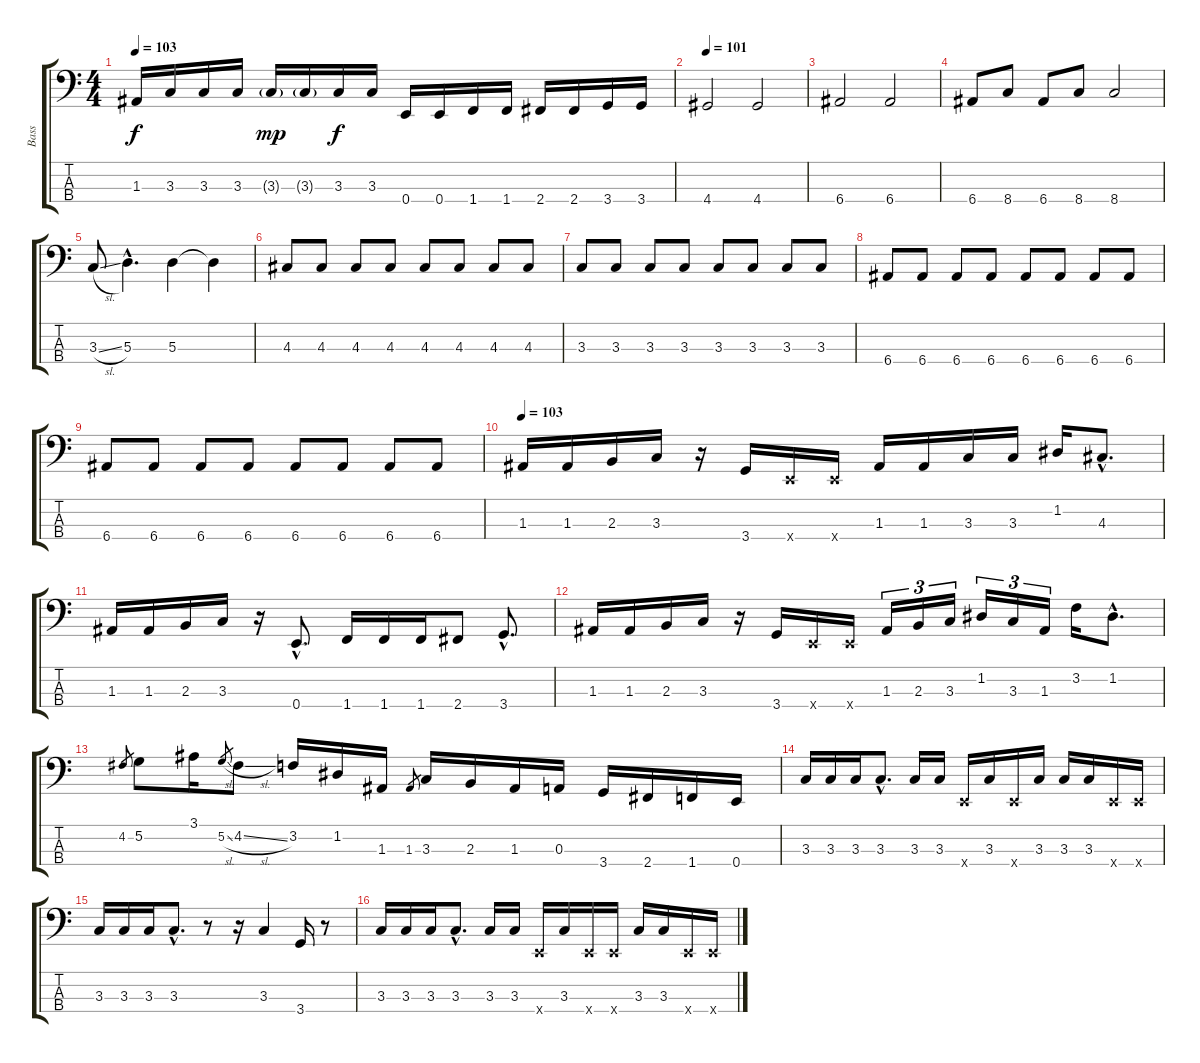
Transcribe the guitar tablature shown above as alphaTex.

\track ("Bass" "Bass") {instrument electricbassfinger}
\staff {score tabs}
\tuning (G2 D2 A1 E1) {hide}
\ts (4 4)
\tempo 103
\clef f4
\ks c
1.3.16{dy f} 3.3.16 3.3.16 3.3.16 3.3{g}.16{dy mp} 3.3{g}.16 3.3.16{dy f} 3.3.16 0.4.16 0.4.16 1.4.16 1.4.16 2.4.16 2.4.16 3.4.16 3.4.16 |
\tempo 101
4.4.2 4.4.2 |
6.4.2 6.4.2 |
6.4.8 8.4.8 6.4.8 8.4.8 8.4.2 |
3.3{sl}.8 5.3{hac}.4{d} 5.3.4 5.3{t}.4 |
4.3.8 4.3.8 4.3.8 4.3.8 4.3.8 4.3.8 4.3.8 4.3.8 |
3.3.8 3.3.8 3.3.8 3.3.8 3.3.8 3.3.8 3.3.8 3.3.8 |
6.4.8 6.4.8 6.4.8 6.4.8 6.4.8 6.4.8 6.4.8 6.4.8 |
6.4.8 6.4.8 6.4.8 6.4.8 6.4.8 6.4.8 6.4.8 6.4.8 |
\tempo 103
1.3.16 1.3.16 2.3.16 3.3.16 r.16 3.4.16 0.4{x}.16 0.4{x}.16 1.3.16 1.3.16 3.3.16 3.3.16 1.2.16 4.3{hac}.8{d} |
1.3.16 1.3.16 2.3.16 3.3.16 r.16 0.4{hac}.8{d} 1.4.16 1.4.16 1.4.16 2.4.8 3.4{hac}.8{d} |
1.3.16 1.3.16 2.3.16 3.3.16 r.16 3.4.16 0.4{x}.16 0.4{x}.16 1.3.16{tu (3 2)} 2.3.16{tu (3 2)} 3.3.16{tu (3 2)} 1.2.16{tu (3 2)} 3.3.16{tu (3 2)} 1.3.16{tu (3 2)} 3.2.16 1.2{hac}.8{d} |
4.2.8{gr} 5.2.8 3.1.16 5.2{sl}.8{gr} 4.2{sl}.8 3.2.16 1.2.16 1.3.16 1.3.8{gr} 3.3.16 2.3.16 1.3.16 0.3.16 3.4.16 2.4.16 1.4.16 0.4.16 |
3.3.16 3.3.16 3.3.16 3.3{hac}.8{d} 3.3.16 3.3.16 0.4{x}.16 3.3.16 0.4{x}.16 3.3.16 3.3.16 3.3.16 0.4{x}.16 0.4{x}.16 |
3.3.16 3.3.16 3.3.16 3.3{hac}.8{d} r.8 r.16 3.3.4 3.4.16 r.8 |
3.3.16 3.3.16 3.3.16 3.3{hac}.8{d} 3.3.16 3.3.16 0.4{x}.16 3.3.16 0.4{x}.16 0.4{x}.16 3.3.16 3.3.16 0.4{x}.16 0.4{x}.16
